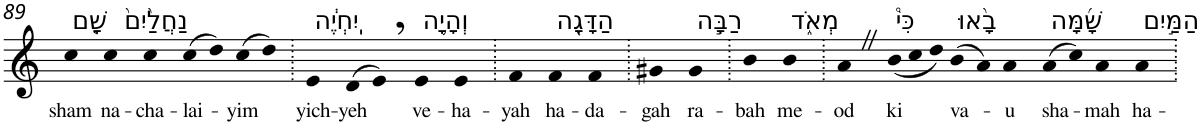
**kern	**text
*part1	*part1
*staff1	*staff1
*I"Piano	*
*I'Pno	*
!!LO:PB:g=z
*clefG2	*
*k[]	*
=89	=89
!LO:TX:a:t=שָׁ֤ם	!
!	!LO:LY:b
4cc	sham
!LO:TX:a:t=נַחֲלַ֙יִם֙	!
!	!LO:LY:b
4cc	na-
!	!LO:LY:b
4cc	-cha-
!	!LO:LY:b
(>8cc	-lai-
8dd)	.
!	!LO:LY:b
(>8cc	-yim
8dd)	.
=90.	=90.
!LO:TX:a:t=יִֽחְיֶ֔ה	!
!	!LO:LY:b
4e	yich-
!	!LO:LY:b
(>8d	-yeh
8e,)	.
!LO:TX:a:t=וְהָיָ֥ה	!
!	!LO:LY:b
4e	ve-
!	!LO:LY:b
4e	-ha-
=91.	=91.
!	!LO:LY:b
4f	-yah
!LO:TX:a:t=הַדָּגָ֖ה	!
!	!LO:LY:b
4f	ha-
!	!LO:LY:b
4f	-da-
=92.	=92.
!	!LO:LY:b
4g#X	-gah
!LO:TX:a:t=רַבָּ֣ה	!
!	!LO:LY:b
4g#	ra-
=93.	=93.
!	!LO:LY:b
4b	-bah
!LO:TX:a:t=מְאֹ֑ד	!
!	!LO:LY:b
4b	me-
=94.	=94.
!	!LO:LY:b
4aZ	-od
*Xtuplet	*
!LO:TX:a:t=כִּי֩	!
!	!LO:LY:b
(<12b	ki
12cc	.
12dd)	.
!LO:TX:a:t=בָ֨אוּ	!
!	!LO:LY:b
(>8b	va-
8a)	.
!	!LO:LY:b
4a	-u
!LO:TX:a:t=שָׁ֜מָּה	!
!	!LO:LY:b
(>8a	sha-
8cc)	.
!	!LO:LY:b
4a	-mah
!LO:TX:a:t=הַמַּ֣יִם	!
!	!LO:LY:b
4a	ha-
=.	=.
*-	*-
